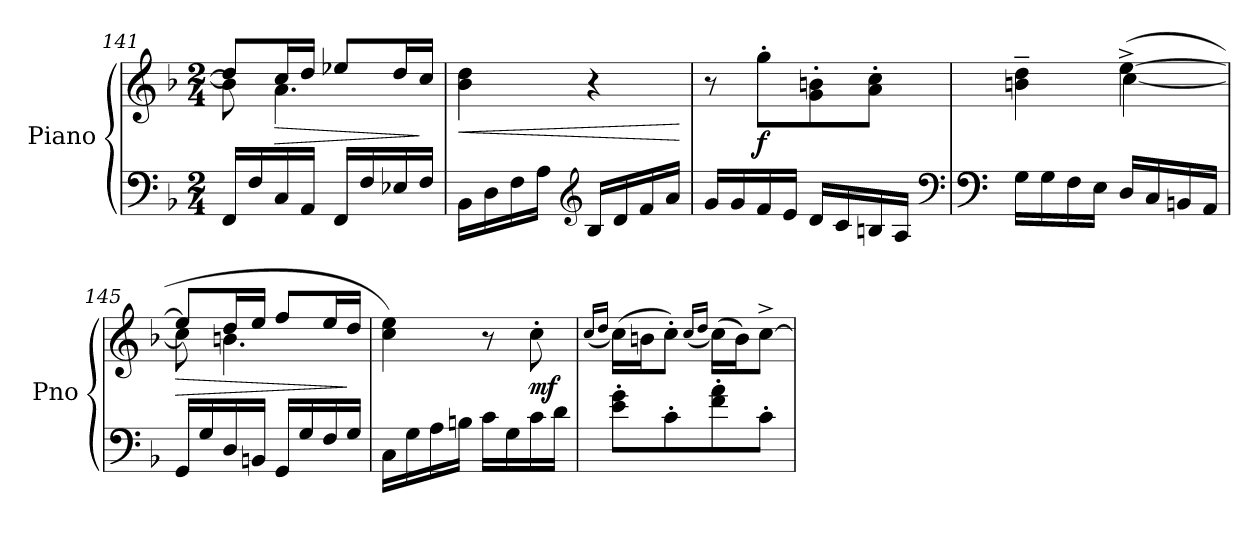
**kern	**kern	**dynam
*part1	*part1	*part1
*staff2	*staff1	*staff1/2
*I"Piano	*	*
*I'Pno	*	*
*clefF4	*clefG2	*
*k[b-]	*k[b-]	*
*F:	*F:	*
*M2/4	*M2/4	*
=141	=141	=141
*	*^	*
16FF/LL	8dd/L]	8b-\]	.
16F/	.	.	.
!	!	!	!LO:HP:b
16C/	16cc/L	4.a\	>
16AA/JJ	16dd/JJ	.	.
16FF/LL	8ee-X/L	.	.
16F/	.	.	.
16E-X/	16dd/L	.	.
16F/JJ	16cc/JJ	.	]
*	*v	*v	*
=142	=142	=142
!	!	!LO:HP:b
16BB-\LL	4b-\ 4dd\	<
16D\	.	.
16F\	.	.
16A\JJ	.	.
*clefG2	*	*
16B-/LL	4r	.
16d/	.	.
16f/	.	.
16a/JJ	.	.
.	.	[
=143	=143	=143
16g/LL	8r	.
16g/	.	.
!	!	!LO:DY:b
16f/	8gg'\L	f
16e/JJ	.	.
16d/LL	8g\' 8bn\'	.
16c/	.	.
16Bn/	8a\' 8cc\'J	.
16A/JJ	.	.
*clefF4	*	*
!!LO:LB:g=z
=144	=144	=144
*clefF4	*	*
*	*^	*
16G\LL	4bn\~ 4dd\~	4ryy	.
16G\	.	.	.
16F\	.	.	.
16E\JJ	.	.	.
16D/LL	([4ee^\	[4cc\	.
16C/	.	.	.
16BBn/	.	.	.
16AA/JJ	.	.	.
=145	=145	=145	=145
!	!	!	!LO:HP:b
16GG/LL	8ee/L]	8cc\]	>
16G/	.	.	.
16D/	16dd/L	4.bn\	.
16BBn/JJ	16ee/JJ	.	.
16GG/LL	8ff/L	.	.
16G/	.	.	.
16F/	16ee/L	.	.
16G/JJ	16dd/JJ	.	]
*	*v	*v	*
=146	=146	=146
16C\LL	4cc\ 4ee\)	.
16G\	.	.
16A\	.	.
16Bn\JJ	.	.
16c\LL	8r	.
16G\	.	.
!	!	!LO:DY:b
16c\	8cc'\	mf
16d\JJ	.	.
=147	=147	=147
.	(16qcc/LL	.
.	16qdd/JJ	.
8e\' 8g\'L	(16cc\LL)	.
.	16bn\J	.
8c'\	8cc'\J)	.
.	(16qcc/LL	.
.	16qdd/JJ	.
8f\' 8a\'	(16cc\LL)	.
.	16b\J)	.
8c'\J	[8cc^\J	.
=	=	=
*-	*-	*-
